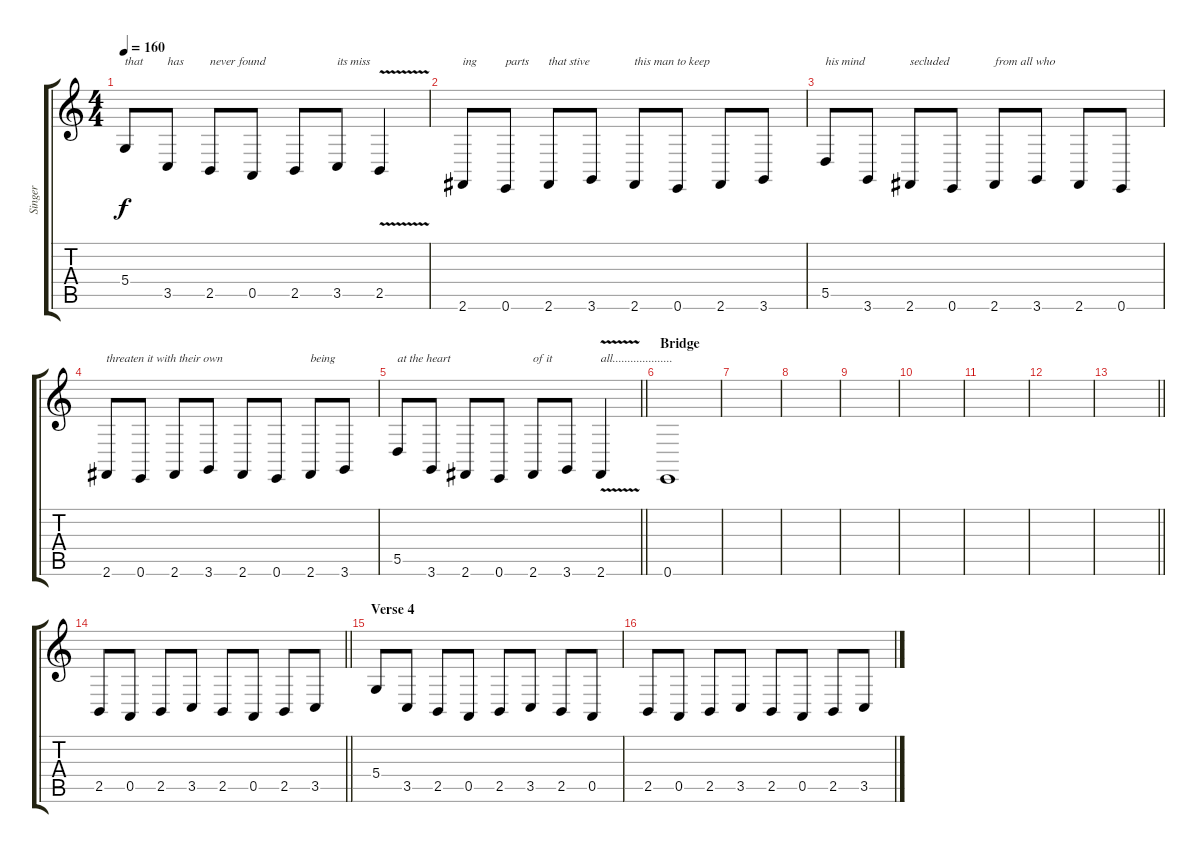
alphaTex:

\track ("Singer" "Singer") {instrument lead2sawtooth}
\staff {score tabs}
\tuning (E4 B3 G3 D3 A2 E2) {hide}
\ts (4 4)
\tempo 160
\clef g2
\ks c
5.4.8{txt "that" dy f} 3.5.8{txt "has"} 2.5.8{txt "never found"} 0.5.8 2.5.8 3.5.8{txt "its miss"} 2.5{v}.4 |
2.6.8{txt "ing"} 0.6.8{txt "parts"} 2.6.8{txt "that stive"} 3.6.8 2.6.8{txt "this man to keep "} 0.6.8 2.6.8 3.6.8 |
5.5.8{txt "his mind"} 3.6.8 2.6.8{txt "secluded"} 0.6.8 2.6.8{txt "from all who"} 3.6.8 2.6.8 0.6.8 |
2.6.8{txt "threaten it with their own"} 0.6.8 2.6.8 3.6.8 2.6.8 0.6.8 2.6.8{txt "being"} 3.6.8 |
\barLineRight lightlight
5.5.8{txt "at the heart "} 3.6.8 2.6.8 0.6.8 2.6.8{txt "of it"} 3.6.8 2.6{v}.4{txt "all...................."} |
\section ("" "Bridge")
0.6.1 |
|
|
|
|
|
|
\barLineRight lightlight
|
\barLineRight lightlight
2.5.8 0.5.8 2.5.8 3.5.8 2.5.8 0.5.8 2.5.8 3.5.8 |
\section ("" "Verse 4")
5.4.8 3.5.8 2.5.8 0.5.8 2.5.8 3.5.8 2.5.8 0.5.8 |
2.5.8 0.5.8 2.5.8 3.5.8 2.5.8 0.5.8 2.5.8 3.5.8
